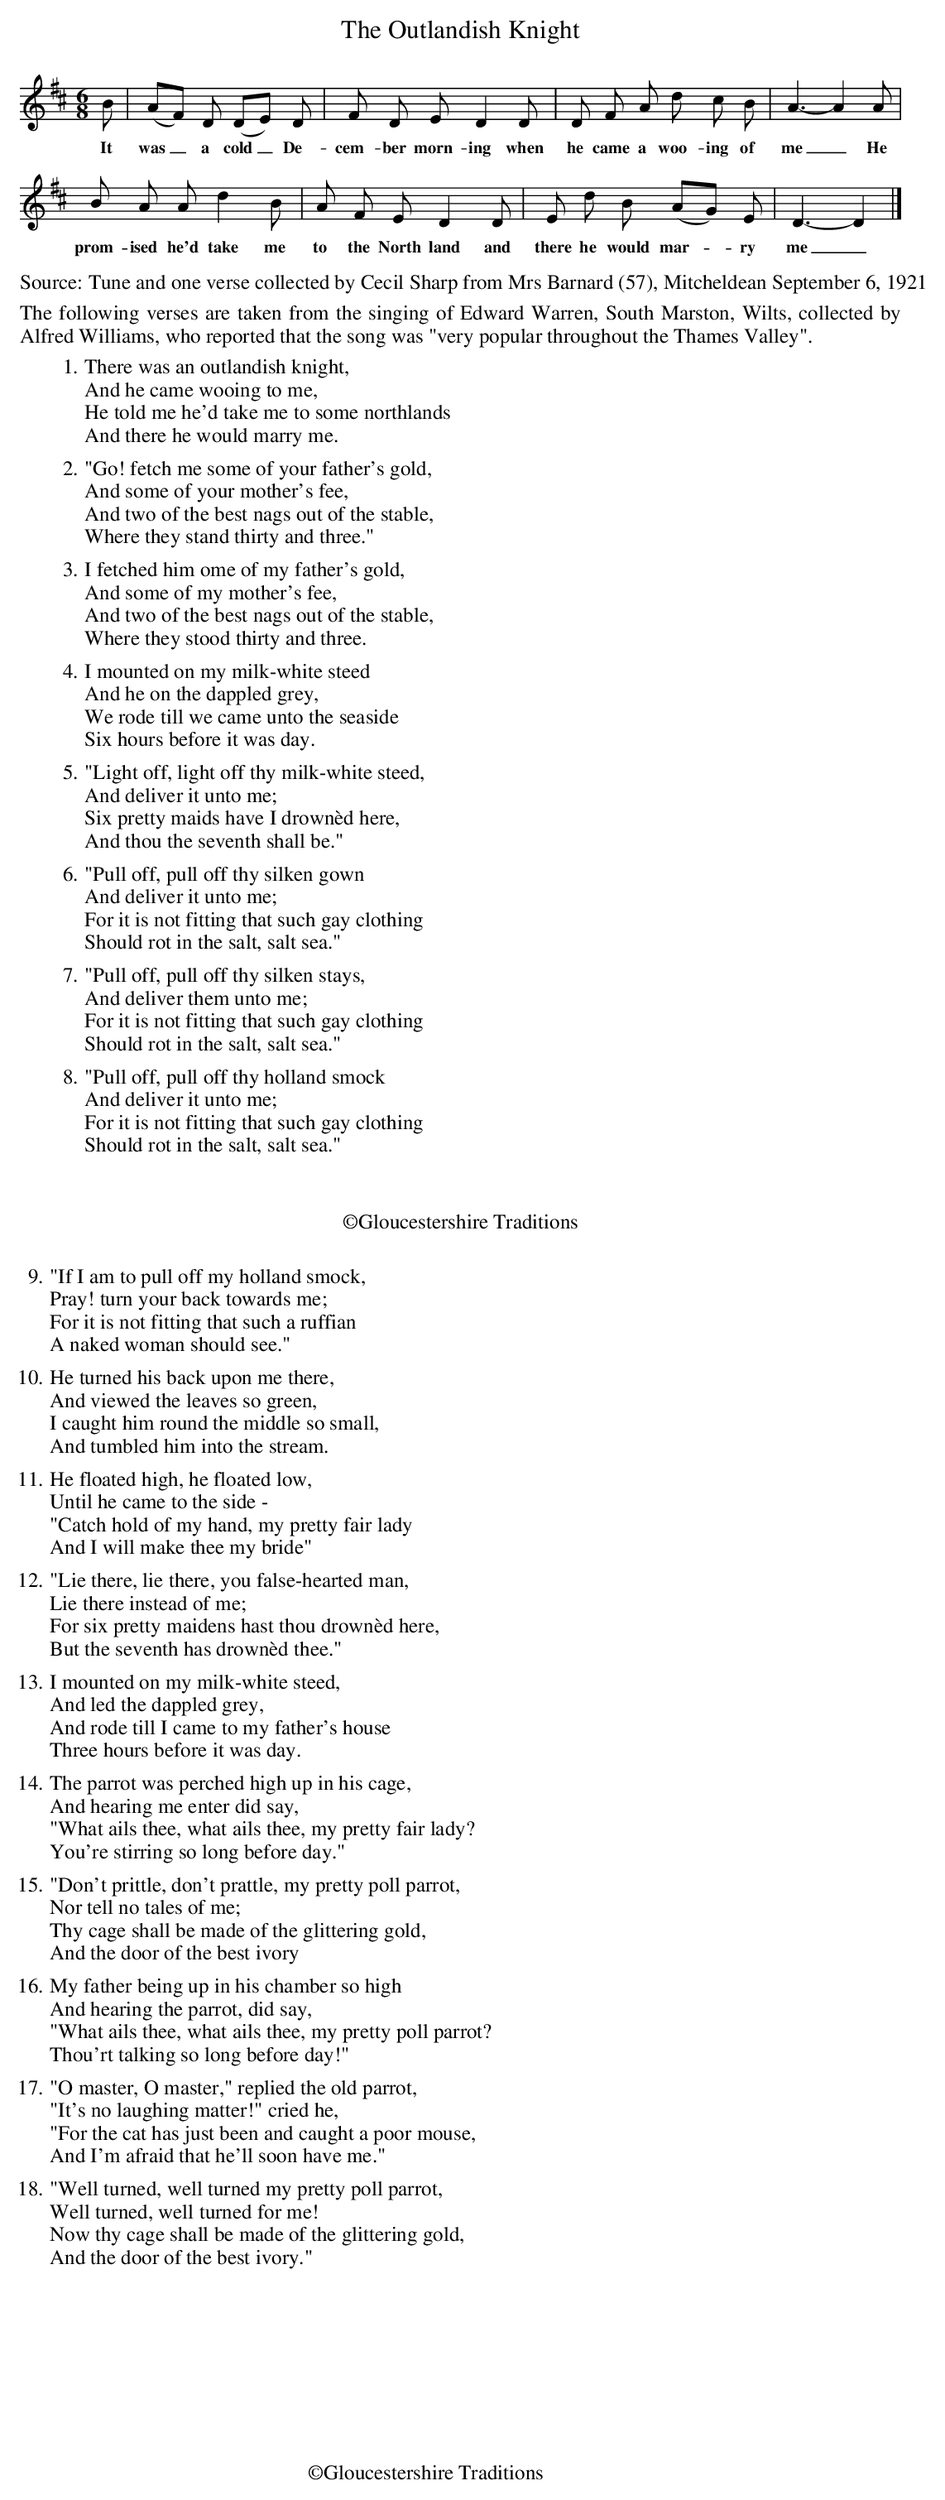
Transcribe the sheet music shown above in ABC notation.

X:1
T:The Outlandish Knight
M:6/8
L:1/8
K:Dmaj
B | (AF) D (DE) D | F D E D2 D | D F A d c B |A3-A2 A |
w:It was_ a cold_ De-cem-ber morn-ing when he came a woo-ing of me_ He
B A A d2 B | A F E D2 D |\
w:prom-ised he'd take me to the North land and
E d B (AG) E | D3-D2 |]
w:there he would mar-_ry me_
%%vskip 6
%%text Source: Tune and one verse collected by Cecil Sharp from Mrs Barnard (57), Mitcheldean September 6, 1921
%%begintext justify
%%The following verses are taken from the singing of Edward Warren, South Marston, Wilts,
%%collected by Alfred Williams, who reported that the song was "very popular throughout
%%the Thames Valley".
%%endtext
W:1.There was an outlandish knight,
W:And he came wooing to me,
W:He told me he'd take me to some northlands
W:And there he would marry me.
%%vskip 8
W:2."Go! fetch me some of your father's gold,
W:And some of your mother's fee,
W:And two of the best nags out of the stable,
W:Where they stand thirty and three."
%%vskip 8
W:3. I fetched him ome of my father's gold,
W:And some of my mother's fee,
W:And two of the best nags out of the stable,
W:Where they stood thirty and three.
%%vskip 8
W:4. I mounted on my milk-white steed
W:And he on the dappled grey,
W:We rode till we came unto the seaside
W:Six hours before it was day.
%%vskip 8
W:5. "Light off, light off thy milk-white steed,
W:And deliver it unto me;
W:Six pretty maids have I drownèd here,
W:And thou the seventh shall be."
%%vskip 8
W:6."Pull off, pull off thy silken gown
W:And deliver it unto me;
W:For it is not fitting that such gay clothing
W:Should rot in the salt, salt sea."
%%vskip 8
W:7."Pull off, pull off thy silken stays,
W:And deliver them unto me;
W:For it is not fitting that such gay clothing
W:Should rot in the salt, salt sea."
%%vskip 8
W:8."Pull off, pull off thy holland smock
W:And deliver it unto me;
W:For it is not fitting that such gay clothing
W:Should rot in the salt, salt sea."
%%vskip 8
W:9."If I am to pull off my holland smock,
W:Pray! turn your back towards me;
W:For it is not fitting that such a ruffian
W:A naked woman should see."
%%vskip 8
W:10.He turned his back upon me there,
W:And viewed the leaves so green,
W:I caught him round the middle so small,
W:And tumbled him into the stream.
%%vskip 8
W:11.He floated high, he floated low,
W:Until he came to the side -
W:"Catch hold of my hand, my pretty fair lady
W:And I will make thee my bride"
%%vskip 8
W:12."Lie there, lie there, you false-hearted man,
W:Lie there instead of me;
W:For six pretty maidens hast thou drownèd here,
W:But the seventh has drownèd thee."
%%vskip 8
W:13. I mounted on my milk-white steed,
W:And led the dappled grey,
W:And rode till I came to my father's house
W:Three hours before it was day.
%%vskip 8
W:14.The parrot was perched high up in his cage,
W:And hearing me enter did say,
W:"What ails thee, what ails thee, my pretty fair lady?
W:You're stirring so long before day."
%%vskip 8
W:15."Don't prittle, don't prattle, my pretty poll parrot,
W:Nor tell no tales of me;
W:Thy cage shall be made of the glittering gold,
W:And the door of the best ivory
%%vskip 8
W:16. My father being up in his chamber so high
W:And hearing the parrot, did say,
W:"What ails thee, what ails thee, my pretty poll parrot?
W:Thou'rt talking so long before day!"
%%vskip 8
W:17."O master, O master," replied the old parrot,
W:"It's no laughing matter!" cried he,
W:"For the cat has just been and caught a poor mouse,
W:And I'm afraid that he'll soon have me."
%%vskip 8
W:18."Well turned, well turned my pretty poll parrot,
W:Well turned, well turned for me!
W:Now thy cage shall be made of the glittering gold,
W:And the door of the best ivory."
